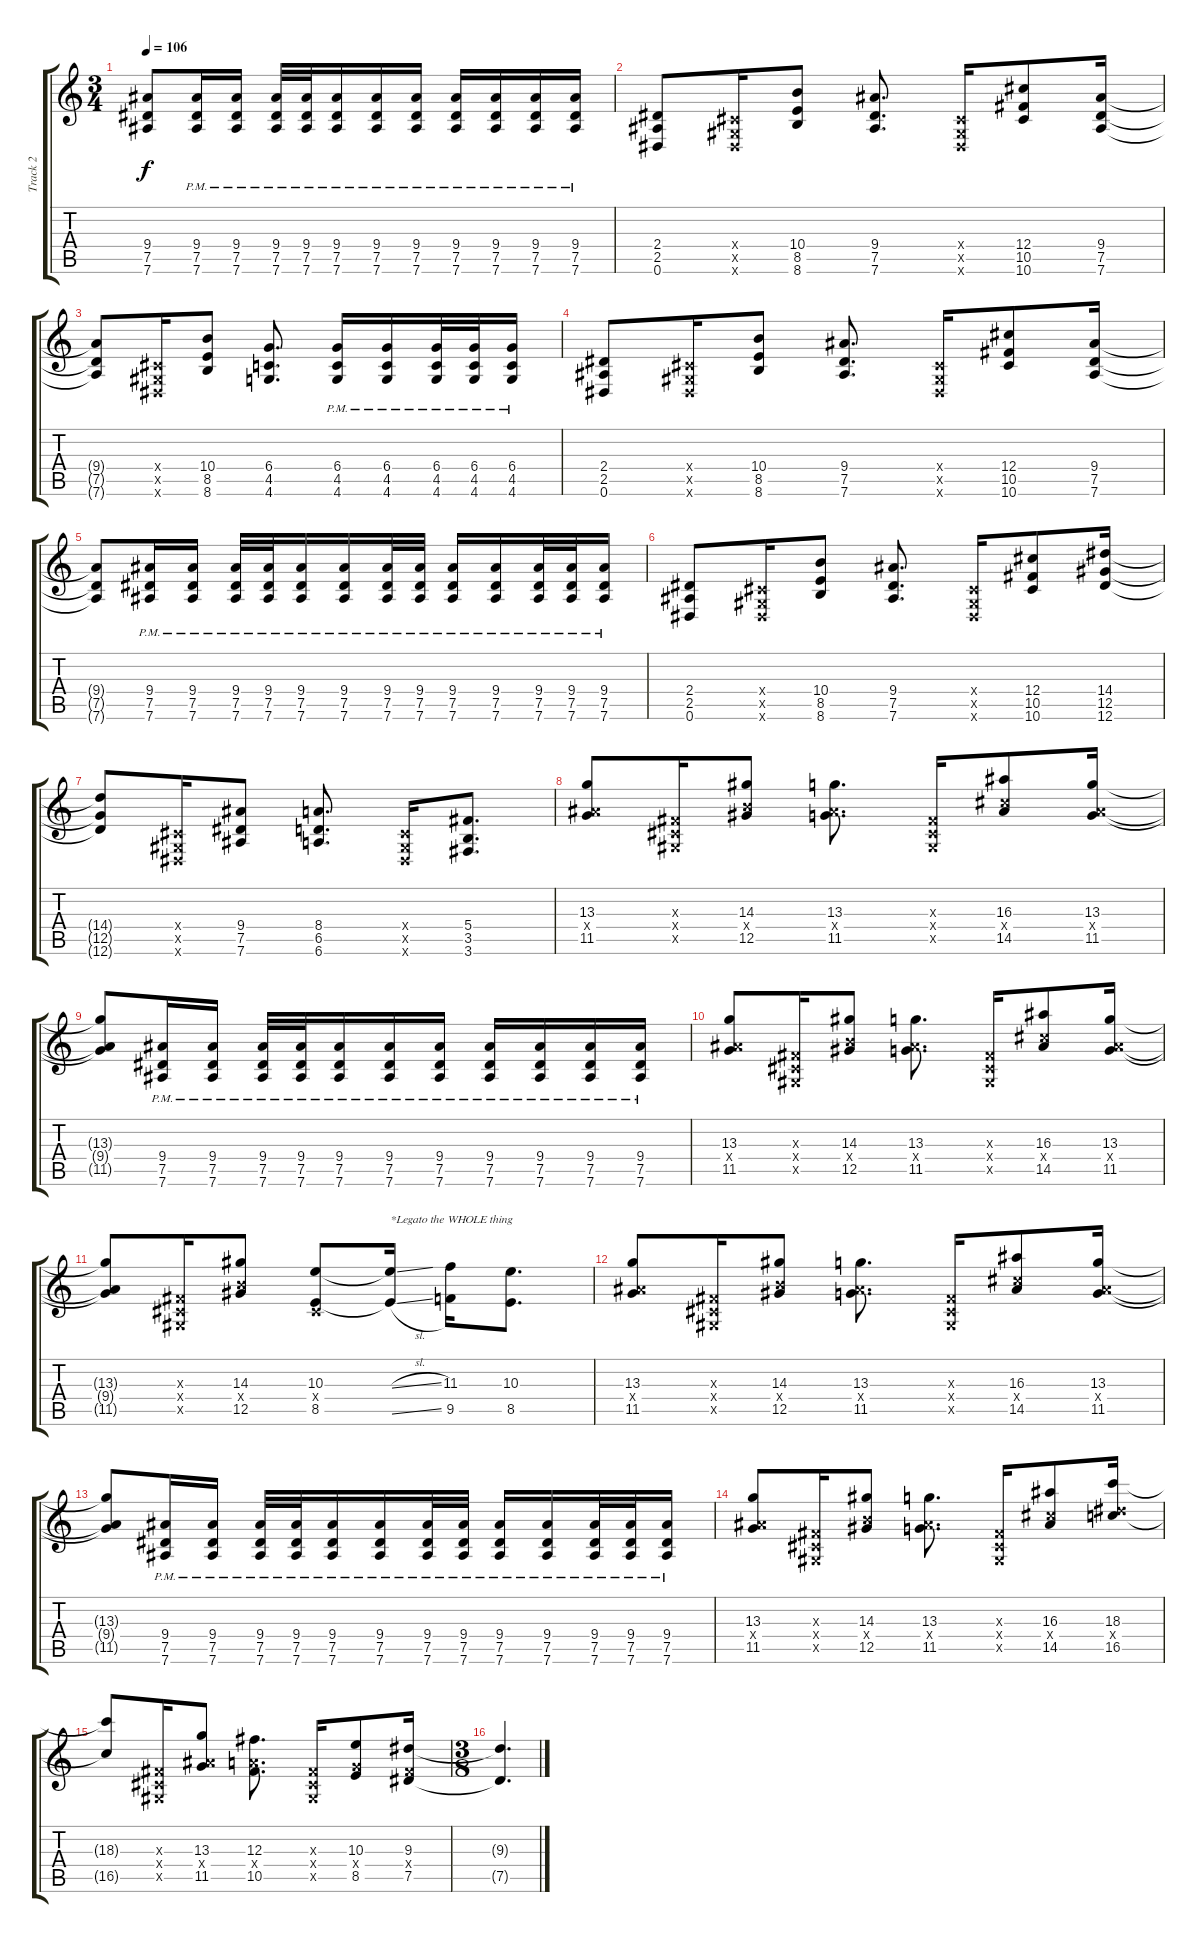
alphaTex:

\track ("Track 2" "Track 2") {instrument distortionguitar}
\staff {score tabs}
\tuning (Eb4 Bb3 Gb3 Db3 Ab2 Eb2) {hide}
\ts (3 4)
\tempo 106
\clef g2
\ks c
(9.4{t} 7.5{t} 7.6{t}).8{dy f} (9.4{pm} 7.5{pm} 7.6{pm}).16 (9.4{pm} 7.5{pm} 7.6{pm}).16 (9.4{pm} 7.5{pm} 7.6{pm}).32 (9.4{pm} 7.5{pm} 7.6{pm}).32 (9.4{pm} 7.5{pm} 7.6{pm}).16 (9.4{pm} 7.5{pm} 7.6{pm}).16 (9.4{pm} 7.5{pm} 7.6{pm}).16 (9.4{pm} 7.5{pm} 7.6{pm}).16 (9.4{pm} 7.5{pm} 7.6{pm}).16 (9.4{pm} 7.5{pm} 7.6{pm}).16 (9.4{pm} 7.5{pm} 7.6{pm}).16 |
(2.4 2.5 0.6).8 (0.4{x} 0.5{x} 0.6{x}).16 (10.4 8.5 8.6).8 (9.4 7.5 7.6).8{d} (0.4{x} 0.5{x} 0.6{x}).16 (12.4 10.5 10.6).8 (9.4 7.5 7.6).16 |
(9.4{t} 7.5{t} 7.6{t}).8 (0.4{x} 0.5{x} 0.6{x}).16 (10.4 8.5 8.6).8 (6.4 4.5 4.6).8{d} (6.4{pm} 4.5{pm} 4.6{pm}).16 (6.4{pm} 4.5{pm} 4.6{pm}).16 (6.4{pm} 4.5{pm} 4.6{pm}).32 (6.4{pm} 4.5{pm} 4.6{pm}).32 (6.4{pm} 4.5{pm} 4.6{pm}).16 |
(2.4 2.5 0.6).8 (0.4{x} 0.5{x} 0.6{x}).16 (10.4 8.5 8.6).8 (9.4 7.5 7.6).8{d} (0.4{x} 0.5{x} 0.6{x}).16 (12.4 10.5 10.6).8 (9.4 7.5 7.6).16 |
(9.4{t} 7.5{t} 7.6{t}).8 (9.4{pm} 7.5{pm} 7.6{pm}).16 (9.4{pm} 7.5{pm} 7.6{pm}).16 (9.4{pm} 7.5{pm} 7.6{pm}).32 (9.4{pm} 7.5{pm} 7.6{pm}).32 (9.4{pm} 7.5{pm} 7.6{pm}).16 (9.4{pm} 7.5{pm} 7.6{pm}).16 (9.4{pm} 7.5{pm} 7.6{pm}).32 (9.4{pm} 7.5{pm} 7.6{pm}).32 (9.4{pm} 7.5{pm} 7.6{pm}).16 (9.4{pm} 7.5{pm} 7.6{pm}).16 (9.4{pm} 7.5{pm} 7.6{pm}).32 (9.4{pm} 7.5{pm} 7.6{pm}).32 (9.4{pm} 7.5{pm} 7.6{pm}).16 |
(2.4 2.5 0.6).8 (0.4{x} 0.5{x} 0.6{x}).16 (10.4 8.5 8.6).8 (9.4 7.5 7.6).8{d} (0.4{x} 0.5{x} 0.6{x}).16 (12.4 10.5 10.6).8 (14.4 12.5 12.6).16 |
(14.4{t} 12.5{t} 12.6{t}).8 (0.4{x} 0.5{x} 0.6{x}).16 (9.4 7.5 7.6).8 (8.4 6.5 6.6).8{d} (0.4{x} 0.5{x} 0.6{x}).16 (5.4 3.5 3.6).8{d} |
(13.3 9.4{x} 11.5).8 (0.3{x} 0.4{x} 0.5{x}).16 (14.3 10.4{x} 12.5).8 (13.3 9.4{x} 11.5).8{d} (0.3{x} 0.4{x} 0.5{x}).16 (16.3 12.4{x} 14.5).8 (13.3 9.4{x} 11.5).16 |
(13.3{t} 9.4{t} 11.5{t}).8 (9.4{pm} 7.5{pm} 7.6{pm}).16 (9.4{pm} 7.5{pm} 7.6{pm}).16 (9.4{pm} 7.5{pm} 7.6{pm}).32 (9.4{pm} 7.5{pm} 7.6{pm}).32 (9.4{pm} 7.5{pm} 7.6{pm}).16 (9.4{pm} 7.5{pm} 7.6{pm}).16 (9.4{pm} 7.5{pm} 7.6{pm}).16 (9.4{pm} 7.5{pm} 7.6{pm}).16 (9.4{pm} 7.5{pm} 7.6{pm}).16 (9.4{pm} 7.5{pm} 7.6{pm}).16 (9.4{pm} 7.5{pm} 7.6{pm}).16 |
(13.3 9.4{x} 11.5).8 (0.3{x} 0.4{x} 0.5{x}).16 (14.3 10.4{x} 12.5).8 (13.3 9.4{x} 11.5).8{d} (0.3{x} 0.4{x} 0.5{x}).16 (16.3 12.4{x} 14.5).8 (13.3 9.4{x} 11.5).16 |
(13.3{t} 9.4{t} 11.5{t}).8 (0.3{x} 0.4{x} 0.5{x}).16 (14.3 10.4{x} 12.5).8 (10.3 0.4{x} 8.5).8 (10.3{sl t} 8.5{sl t}).16{txt "*Legato the WHOLE thing"} (11.3 9.5).16 (10.3 8.5).8{d} |
(13.3 9.4{x} 11.5).8 (0.3{x} 0.4{x} 0.5{x}).16 (14.3 10.4{x} 12.5).8 (13.3 9.4{x} 11.5).8{d} (0.3{x} 0.4{x} 0.5{x}).16 (16.3 12.4{x} 14.5).8 (13.3 9.4{x} 11.5).16 |
(13.3{t} 9.4{t} 11.5{t}).8 (9.4{pm} 7.5{pm} 7.6{pm}).16 (9.4{pm} 7.5{pm} 7.6{pm}).16 (9.4{pm} 7.5{pm} 7.6{pm}).32 (9.4{pm} 7.5{pm} 7.6{pm}).32 (9.4{pm} 7.5{pm} 7.6{pm}).16 (9.4{pm} 7.5{pm} 7.6{pm}).16 (9.4{pm} 7.5{pm} 7.6{pm}).32 (9.4{pm} 7.5{pm} 7.6{pm}).32 (9.4{pm} 7.5{pm} 7.6{pm}).16 (9.4{pm} 7.5{pm} 7.6{pm}).16 (9.4{pm} 7.5{pm} 7.6{pm}).32 (9.4{pm} 7.5{pm} 7.6{pm}).32 (9.4{pm} 7.5{pm} 7.6{pm}).16 |
(13.3 9.4{x} 11.5).8 (0.3{x} 0.4{x} 0.5{x}).16 (14.3 10.4{x} 12.5).8 (13.3 9.4{x} 11.5).8{d} (0.3{x} 0.4{x} 0.5{x}).16 (16.3 12.4{x} 14.5).8 (18.3 14.4{x} 16.5).16 |
(18.3{t} 16.5{t}).8 (0.3{x} 0.4{x} 0.5{x}).16 (13.3 9.4{x} 11.5).8 (12.3 8.4{x} 10.5).8{d} (0.3{x} 0.4{x} 0.5{x}).16 (10.3 6.4{x} 8.5).8 (9.3 5.4{x} 7.5).16 |
\ts (3 8)
(9.3{t} 7.5{t}).4{d}
